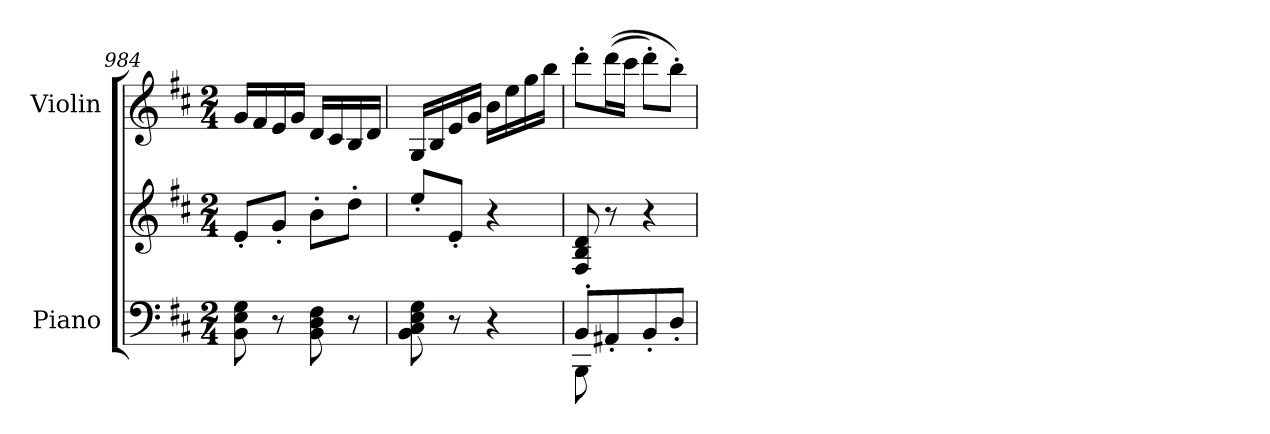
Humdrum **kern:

**kern	**kern	**kern
*part2	*part2	*part1
*staff3	*staff2	*staff1
*I"Piano	*	*I"Violin
*I'Pno.	*	*I'Vln.
!!LO:PB:g=z
*clefF4	*clefG2	*clefG2
*k[f#c#]	*k[f#c#]	*k[f#c#]
*M2/4	*M2/4	*M2/4
=984	=984	=984
8BB\ 8E\ 8G\	8e'/L	16g/LL
.	.	16f#/
8r	8g'/J	16e/
.	.	16g/JJ
8BB\ 8D\ 8F#\	8b'\L	16d/LL
.	.	16c#/
8r	8dd'\J	16B/
.	.	16d/JJ
=985	=985	=985
8BB\ 8C#\ 8E\ 8G\	8ee'/L	16G/LL
.	.	16B/
8r	8e'/J	16e/
.	.	16g/JJ
4r	4r	16b\LL
.	.	16ee\
.	.	16gg\
.	.	16bb\JJ
=986	=986	=986
*^	*	*
8BB'/L	8BBB\	8F#/ 8B/ 8d/	8ddd'\L
8AA#X'/	4.ryy	8r	((16ddd\L
.	.	.	16ccc#\JJ
8BB'/	.	4r	8ddd'\L)
8D'/J	.	.	8bb'\J)
*v	*v	*	*
=	=	=
*-	*-	*-
